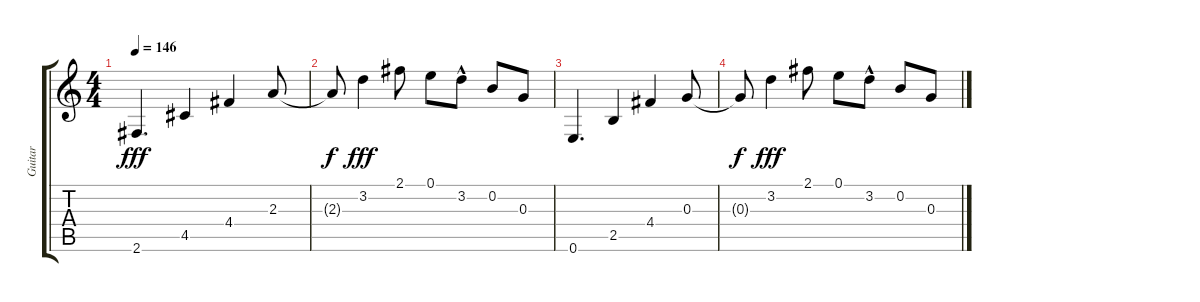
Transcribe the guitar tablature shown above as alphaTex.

\track ("Guitar" "Guitar") {instrument distortionguitar}
\staff {score tabs}
\tuning (E4 B3 G3 D3 A2 E2) {hide}
\ts (4 4)
\tempo 146
\clef g2
\ks c
2.6.4{d dy fff volume 4} 4.5.4 4.4.4 2.3.8 |
2.3{t}.8{dy f} 3.2.4{dy fff} 2.1.8{volume 3} 0.1.8 3.2{hac}.8 0.2.8 0.3.8 |
0.6.4{d volume 2} 2.5.4 4.4.4 0.3.8 |
0.3{t}.8{dy f volume 1} 3.2.4{dy fff} 2.1.8 0.1.8 3.2{hac}.8 0.2.8 0.3.8
